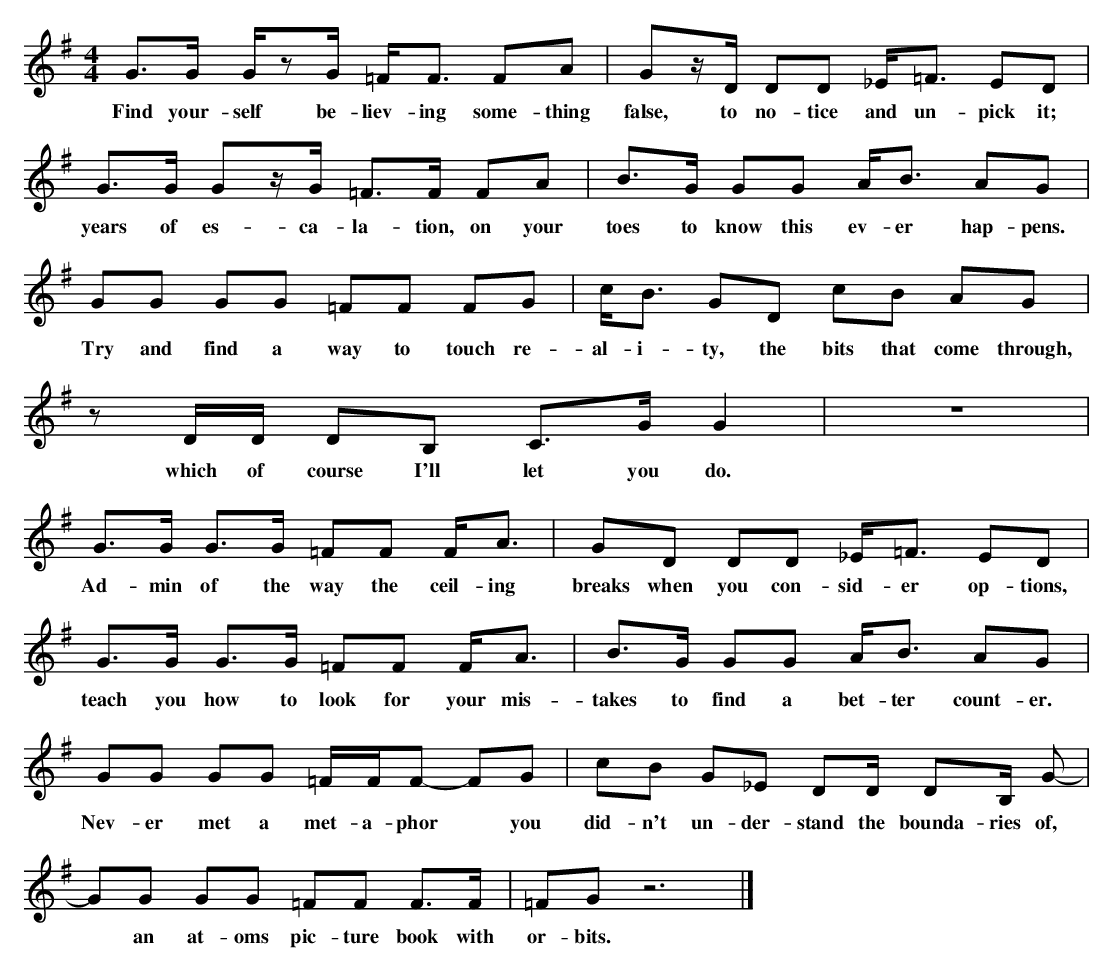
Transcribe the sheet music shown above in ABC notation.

X:1
M:4/4
L:1/16
K:G
G3G Gz2G =FF3 F2A2 | G2zD D2D2 _E=F3 E2D2 |
w:Find your-self be-liev-ing some-thing false, to no-tice and un-pick it;
G3G G2zG =F3F F2A2 | B3G G2G2 AB3 A2G2 |
w:years of es-ca-la-tion, on your toes to know this ev-er hap-pens.
G2G2 G2G2 =F2F2 F2G2 | cB3 G2D2 c2B2 A2G2 |
w:Try and find a way to touch re-al-i-ty, the bits that come through,
z2DD D2B,2 C3G G4 | z16 |
w:which of course I'll let you do.
G3G G3G =F2F2 FA3 | G2D2 D2D2 _E=F3 E2D2 |
w:Ad-min of the way the ceil-ing breaks when you con-sid-er op-tions,
G3G G3G =F2F2 FA3 | B3G G2G2 AB3 A2G2 |
w:teach you how to look for your mis-takes to find a bet-ter count-er.
G2G2 G2G2 =FFF2- F2G2 | c2B2 G2_E2 D2D D2B, G2- |
w:Nev-er met a met-a-phor* you did-n't un-der-stand the bounda-ries of,
G2G2 G2G2 =F2F2 F3F | =F2G2 z12 |]
w:* an at-oms pic-ture book with or-bits.
